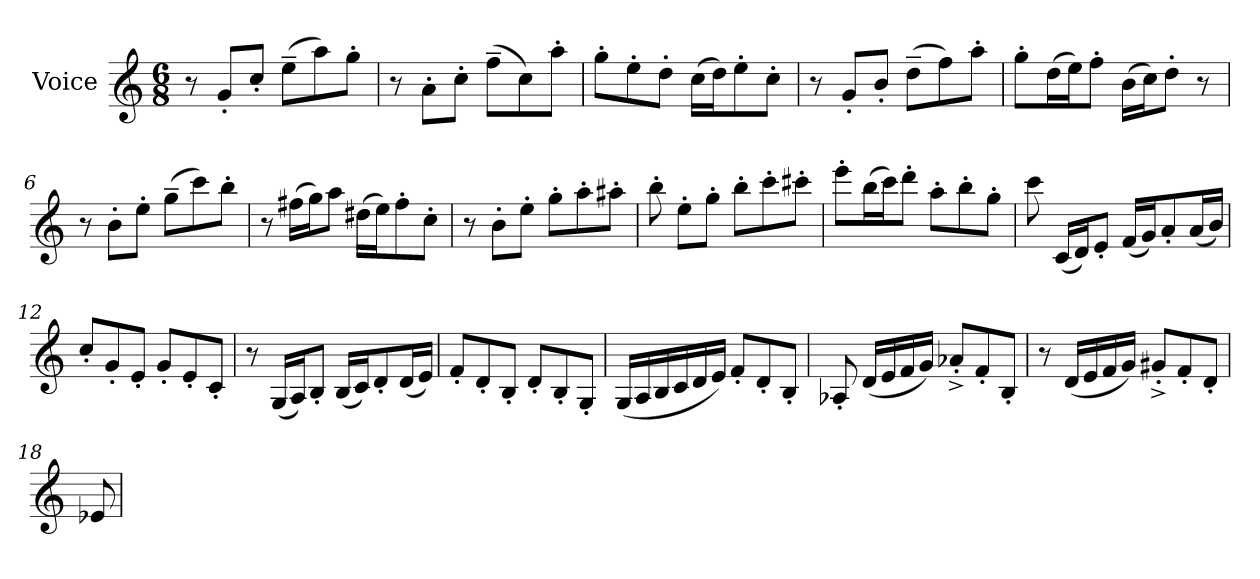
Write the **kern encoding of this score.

**kern
*part1
*staff1
*I"Voice
*clefG2
*k[]
*C:
*M6/8
=1
8r
8g'</L
8cc'</J
(>8ee~>\L
8aa\)
8gg'>\J
=2
8r
8a'>\L
8cc'>\J
(>8ff~>\L
8cc\)
8aa'>\J
=3
8gg'>\L
8ee'>\
8dd'>\J
(>16cc\LL
16dd\J)
8ee'>\
8cc'>\J
=4
8r
8g'</L
8b'</J
(>8dd~>\L
8ff\)
8aa'>\J
=5
8gg'>\L
(>16dd\L
16ee\J)
8ff'>\J
(>16b\LL
16cc\J)
8dd'>\J
8r
!!LO:LB:g=z
=6
8r
8b'>\L
8ee'>\J
(>8gg~>\L
8ccc\)
8bb'>\J
=7
8r
(>16ff#X\LL
16gg\J)
8aa\J
(>16dd#X\LL
16ee\J)
8ff#'>\
8cc'>\J
=8
8r
8b'>\L
8ee'>\J
8gg'>\L
8aa'>\
8aa#X'>\J
=9
8bb'>\
8ee'>\L
8gg'>\J
8bb'>\L
8ccc'>\
8ccc#X'>\J
=10
8eee'>\L
(>16bb\L
16ccc\J)
8ddd'>\J
8aa'>\L
8bb'>\
8gg'>\J
!!LO:LB:g=z
=11
8ccc\
(<16c/LL
16d/J)
8e'</J
(<16f/LL
16g/J)
8a'</
(<16a/L
16b/JJ)
=12
8cc'</L
8g'</
8e'</J
8g'</L
8e'</
8c'</J
=13
8r
(<16G/LL
16A/J)
8B'</J
(<16B/LL
16c/J)
8d'</
(<16d/L
16e/JJ)
=14
8f'</L
8d'</
8B'</J
8d'</L
8B'</
8G'</J
!!LO:LB:g=z
=15
(<16G/LL
16A/
16B/
16c/
16d/
16e/JJ)
8f'</L
8d'</
8B'</J
=16
8A-X'</
(<16d/LL
16e/
16f/
16g/JJ)
8a-X'<^</L
8f'</
8B'</J
=17
8r
(<16d/LL
16e/
16f/
16g/JJ)
8g#X^<'<i/L
8f'</
8d'</J
=18
8e-X/
=
*-
